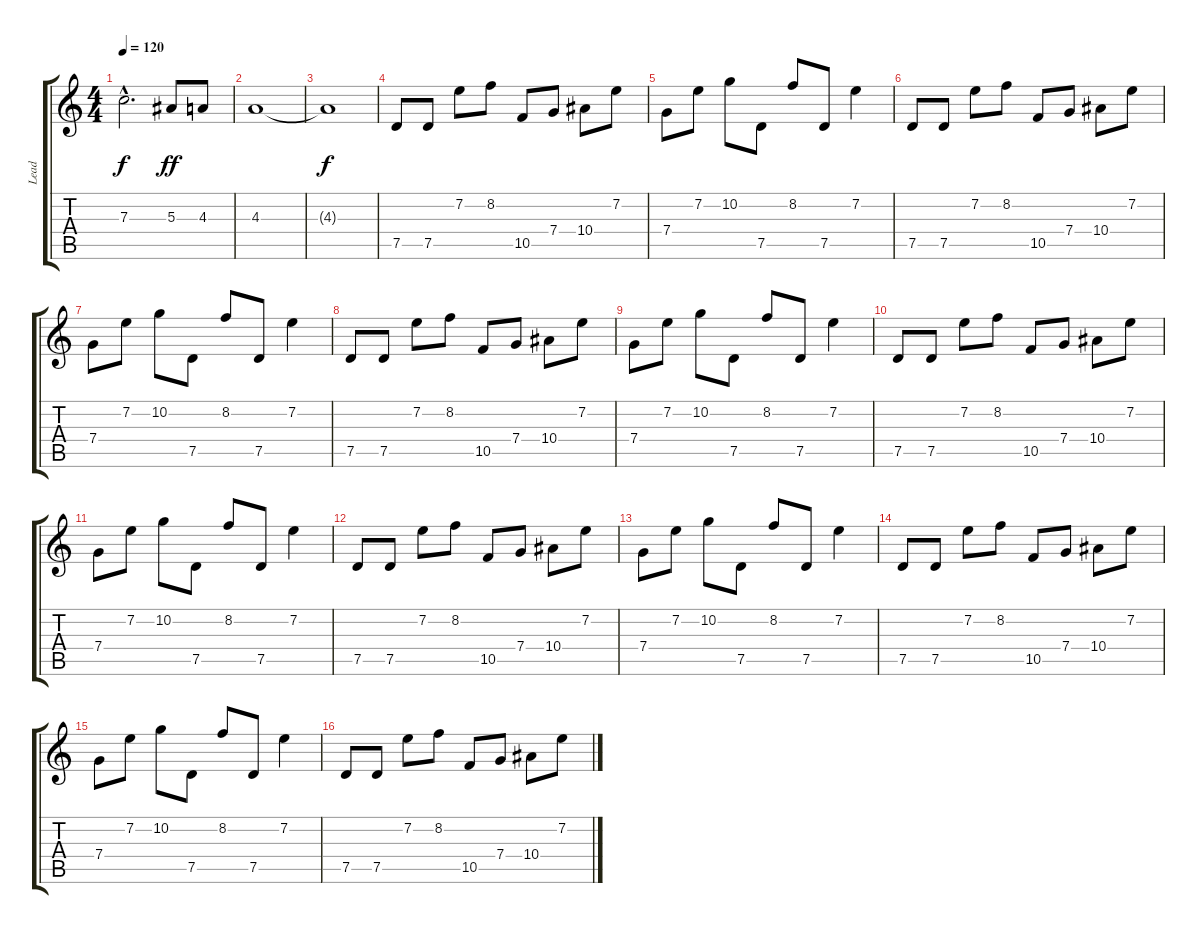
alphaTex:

\track ("Lead" "Lead") {instrument distortionguitar}
\staff {score tabs}
\tuning (D4 A3 F3 C3 G2 D2) {hide}
\ts (4 4)
\tempo 120
\clef g2
\ks c
7.3{hac}.2{d dy f} 5.3.8{dy ff} 4.3.8 |
4.3.1 |
4.3{t}.1{dy f} |
7.5.8 7.5.8 7.2.8 8.2.8 10.5.8 7.4.8 10.4.8 7.2.8 |
7.4.8 7.2.8 10.2.8 7.5.8 8.2.8 7.5.8 7.2.4 |
7.5.8 7.5.8 7.2.8 8.2.8 10.5.8 7.4.8 10.4.8 7.2.8 |
7.4.8 7.2.8 10.2.8 7.5.8 8.2.8 7.5.8 7.2.4 |
7.5.8 7.5.8 7.2.8 8.2.8 10.5.8 7.4.8 10.4.8 7.2.8 |
7.4.8 7.2.8 10.2.8 7.5.8 8.2.8 7.5.8 7.2.4 |
7.5.8 7.5.8 7.2.8 8.2.8 10.5.8 7.4.8 10.4.8 7.2.8 |
7.4.8 7.2.8 10.2.8 7.5.8 8.2.8 7.5.8 7.2.4 |
7.5.8 7.5.8 7.2.8 8.2.8 10.5.8 7.4.8 10.4.8 7.2.8 |
7.4.8 7.2.8 10.2.8 7.5.8 8.2.8 7.5.8 7.2.4 |
7.5.8 7.5.8 7.2.8 8.2.8 10.5.8 7.4.8 10.4.8 7.2.8 |
7.4.8 7.2.8 10.2.8 7.5.8 8.2.8 7.5.8 7.2.4 |
7.5.8{volume 10} 7.5.8 7.2.8 8.2.8 10.5.8 7.4.8 10.4.8 7.2.8
